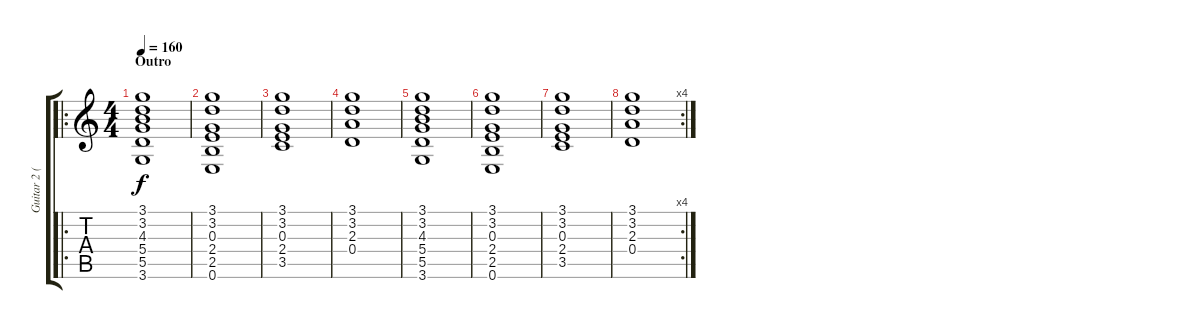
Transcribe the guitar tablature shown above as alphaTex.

\track ("Guitar 2 (clean)" "Guitar 2 (") {instrument acousticguitarnylon}
\staff {score tabs}
\tuning (E4 B3 G3 D3 A2 E2) {hide}
\ro
\ts (4 4)
\section ("" "Outro")
\tempo 160
\clef g2
\ks c
(3.1 3.2 4.3 5.4 5.5 3.6).1{dy f} |
(3.1 3.2 0.3 2.4 2.5 0.6).1 |
(3.1 3.2 0.3 2.4 3.5).1 |
(3.1 3.2 2.3 0.4).1 |
(3.1 3.2 4.3 5.4 5.5 3.6).1 |
(3.1 3.2 0.3 2.4 2.5 0.6).1 |
(3.1 3.2 0.3 2.4 3.5).1 |
\rc 4
(3.1 3.2 2.3 0.4).1
